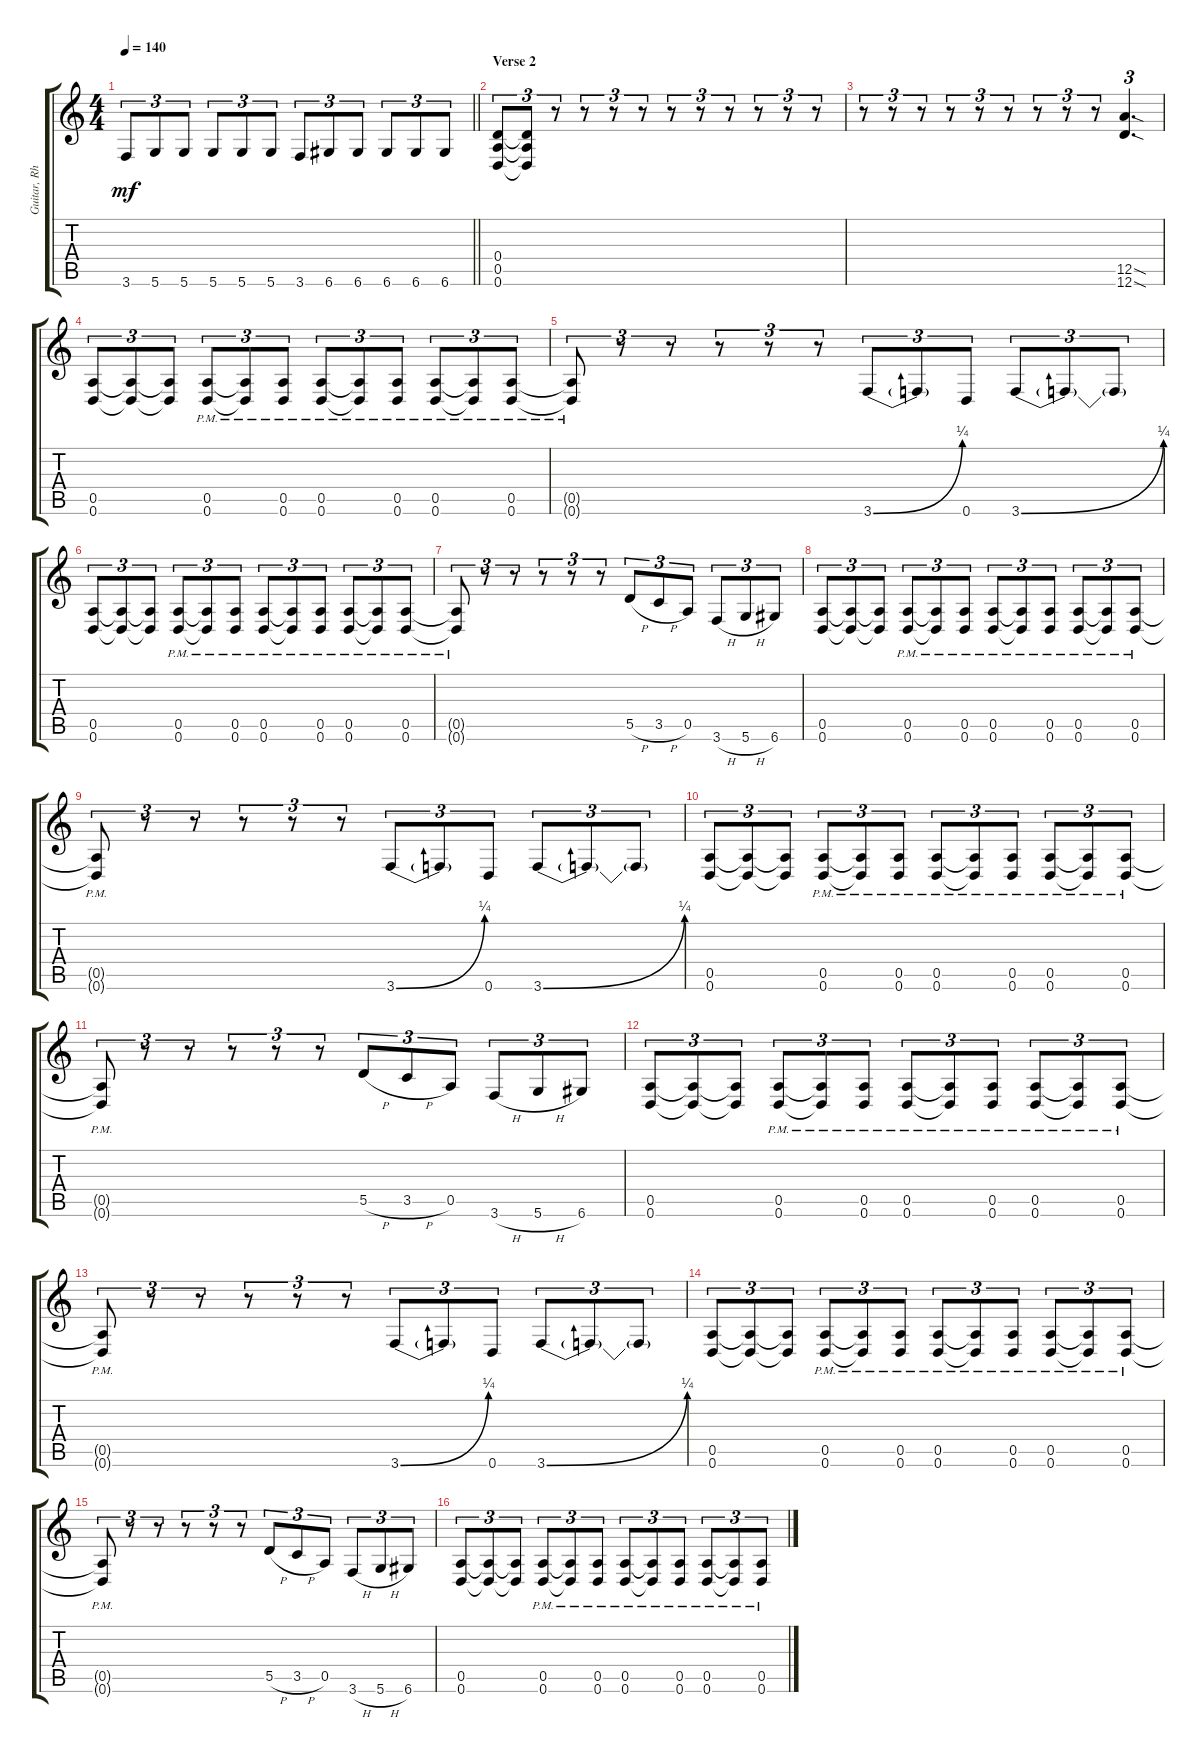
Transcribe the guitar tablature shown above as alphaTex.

\track ("Guitar, Rhythm" "Guitar, Rh") {instrument overdrivenguitar}
\staff {score tabs}
\tuning (E4 B3 G3 D3 A2 D2) {hide}
\ts (4 4)
\tempo 140
\clef g2
\barLineRight lightlight
\ks c
3.6.8{tu (3 2) dy mf} 5.6.8{tu (3 2)} 5.6.8{tu (3 2)} 5.6.8{tu (3 2)} 5.6.8{tu (3 2)} 5.6.8{tu (3 2)} 3.6.8{tu (3 2)} 6.6.8{tu (3 2)} 6.6.8{tu (3 2)} 6.6.8{tu (3 2)} 6.6.8{tu (3 2)} 6.6.8{tu (3 2)} |
\section ("" "Verse 2")
(0.4 0.5 0.6).8{tu (3 2)} (0.4{t} 0.5{t} 0.6{t}).8{tu (3 2)} r.8{tu (3 2)} r.8{tu (3 2)} r.8{tu (3 2)} r.8{tu (3 2)} r.8{tu (3 2)} r.8{tu (3 2)} r.8{tu (3 2)} r.8{tu (3 2)} r.8{tu (3 2)} r.8{tu (3 2)} |
r.8{tu (3 2)} r.8{tu (3 2)} r.8{tu (3 2)} r.8{tu (3 2)} r.8{tu (3 2)} r.8{tu (3 2)} r.8{tu (3 2)} r.8{tu (3 2)} r.8{tu (3 2)} (12.5{sod} 12.6{sod}).4{d tu (3 2)} |
(0.5 0.6).8{tu (3 2)} (0.5{t} 0.6{t}).8{tu (3 2)} (0.5{t} 0.6{t}).8{tu (3 2)} (0.5{pm} 0.6{pm}).8{tu (3 2)} (0.5{pm t} 0.6{pm t}).8{tu (3 2)} (0.5{pm} 0.6{pm}).8{tu (3 2)} (0.5{pm} 0.6{pm}).8{tu (3 2)} (0.5{pm t} 0.6{pm t}).8{tu (3 2)} (0.5{pm} 0.6{pm}).8{tu (3 2)} (0.5{pm} 0.6{pm}).8{tu (3 2)} (0.5{pm t} 0.6{pm t}).8{tu (3 2)} (0.5{pm} 0.6{pm}).8{tu (3 2)} |
(0.5{pm t} 0.6{pm t}).8{tu (3 2)} r.8{tu (3 2)} r.8{tu (3 2)} r.8{tu (3 2)} r.8{tu (3 2)} r.8{tu (3 2)} 3.6{be (bend 0 0 60 1)}.8{tu (3 2)} 3.6{t}.8{tu (3 2)} 0.6.8{tu (3 2)} 3.6{be (bend 0 0 60 1)}.8{tu (3 2)} 3.6{t}.8{tu (3 2)} 3.6{t}.8{tu (3 2)} |
(0.5 0.6).8{tu (3 2)} (0.5{t} 0.6{t}).8{tu (3 2)} (0.5{t} 0.6{t}).8{tu (3 2)} (0.5{pm} 0.6{pm}).8{tu (3 2)} (0.5{pm t} 0.6{pm t}).8{tu (3 2)} (0.5{pm} 0.6{pm}).8{tu (3 2)} (0.5{pm} 0.6{pm}).8{tu (3 2)} (0.5{pm t} 0.6{pm t}).8{tu (3 2)} (0.5{pm} 0.6{pm}).8{tu (3 2)} (0.5{pm} 0.6{pm}).8{tu (3 2)} (0.5{pm t} 0.6{pm t}).8{tu (3 2)} (0.5{pm} 0.6{pm}).8{tu (3 2)} |
(0.5{pm t} 0.6{pm t}).8{tu (3 2)} r.8{tu (3 2)} r.8{tu (3 2)} r.8{tu (3 2)} r.8{tu (3 2)} r.8{tu (3 2)} 5.5{h}.8{tu (3 2)} 3.5{h}.8{tu (3 2)} 0.5.8{tu (3 2)} 3.6{h}.8{tu (3 2)} 5.6{h}.8{tu (3 2)} 6.6.8{tu (3 2)} |
(0.5 0.6).8{tu (3 2)} (0.5{t} 0.6{t}).8{tu (3 2)} (0.5{t} 0.6{t}).8{tu (3 2)} (0.5{pm} 0.6{pm}).8{tu (3 2)} (0.5{pm t} 0.6{pm t}).8{tu (3 2)} (0.5{pm} 0.6{pm}).8{tu (3 2)} (0.5{pm} 0.6{pm}).8{tu (3 2)} (0.5{pm t} 0.6{pm t}).8{tu (3 2)} (0.5{pm} 0.6{pm}).8{tu (3 2)} (0.5{pm} 0.6{pm}).8{tu (3 2)} (0.5{pm t} 0.6{pm t}).8{tu (3 2)} (0.5{pm} 0.6{pm}).8{tu (3 2)} |
(0.5{pm t} 0.6{pm t}).8{tu (3 2)} r.8{tu (3 2)} r.8{tu (3 2)} r.8{tu (3 2)} r.8{tu (3 2)} r.8{tu (3 2)} 3.6{be (bend 0 0 60 1)}.8{tu (3 2)} 3.6{t}.8{tu (3 2)} 0.6.8{tu (3 2)} 3.6{be (bend 0 0 60 1)}.8{tu (3 2)} 3.6{t}.8{tu (3 2)} 3.6{t}.8{tu (3 2)} |
(0.5 0.6).8{tu (3 2)} (0.5{t} 0.6{t}).8{tu (3 2)} (0.5{t} 0.6{t}).8{tu (3 2)} (0.5{pm} 0.6{pm}).8{tu (3 2)} (0.5{pm t} 0.6{pm t}).8{tu (3 2)} (0.5{pm} 0.6{pm}).8{tu (3 2)} (0.5{pm} 0.6{pm}).8{tu (3 2)} (0.5{pm t} 0.6{pm t}).8{tu (3 2)} (0.5{pm} 0.6{pm}).8{tu (3 2)} (0.5{pm} 0.6{pm}).8{tu (3 2)} (0.5{pm t} 0.6{pm t}).8{tu (3 2)} (0.5{pm} 0.6{pm}).8{tu (3 2)} |
(0.5{pm t} 0.6{pm t}).8{tu (3 2)} r.8{tu (3 2)} r.8{tu (3 2)} r.8{tu (3 2)} r.8{tu (3 2)} r.8{tu (3 2)} 5.5{h}.8{tu (3 2)} 3.5{h}.8{tu (3 2)} 0.5.8{tu (3 2)} 3.6{h}.8{tu (3 2)} 5.6{h}.8{tu (3 2)} 6.6.8{tu (3 2)} |
(0.5 0.6).8{tu (3 2)} (0.5{t} 0.6{t}).8{tu (3 2)} (0.5{t} 0.6{t}).8{tu (3 2)} (0.5{pm} 0.6{pm}).8{tu (3 2)} (0.5{pm t} 0.6{pm t}).8{tu (3 2)} (0.5{pm} 0.6{pm}).8{tu (3 2)} (0.5{pm} 0.6{pm}).8{tu (3 2)} (0.5{pm t} 0.6{pm t}).8{tu (3 2)} (0.5{pm} 0.6{pm}).8{tu (3 2)} (0.5{pm} 0.6{pm}).8{tu (3 2)} (0.5{pm t} 0.6{pm t}).8{tu (3 2)} (0.5{pm} 0.6{pm}).8{tu (3 2)} |
(0.5{pm t} 0.6{pm t}).8{tu (3 2)} r.8{tu (3 2)} r.8{tu (3 2)} r.8{tu (3 2)} r.8{tu (3 2)} r.8{tu (3 2)} 3.6{be (bend 0 0 60 1)}.8{tu (3 2)} 3.6{t}.8{tu (3 2)} 0.6.8{tu (3 2)} 3.6{be (bend 0 0 60 1)}.8{tu (3 2)} 3.6{t}.8{tu (3 2)} 3.6{t}.8{tu (3 2)} |
(0.5 0.6).8{tu (3 2)} (0.5{t} 0.6{t}).8{tu (3 2)} (0.5{t} 0.6{t}).8{tu (3 2)} (0.5{pm} 0.6{pm}).8{tu (3 2)} (0.5{pm t} 0.6{pm t}).8{tu (3 2)} (0.5{pm} 0.6{pm}).8{tu (3 2)} (0.5{pm} 0.6{pm}).8{tu (3 2)} (0.5{pm t} 0.6{pm t}).8{tu (3 2)} (0.5{pm} 0.6{pm}).8{tu (3 2)} (0.5{pm} 0.6{pm}).8{tu (3 2)} (0.5{pm t} 0.6{pm t}).8{tu (3 2)} (0.5{pm} 0.6{pm}).8{tu (3 2)} |
(0.5{pm t} 0.6{pm t}).8{tu (3 2)} r.8{tu (3 2)} r.8{tu (3 2)} r.8{tu (3 2)} r.8{tu (3 2)} r.8{tu (3 2)} 5.5{h}.8{tu (3 2)} 3.5{h}.8{tu (3 2)} 0.5.8{tu (3 2)} 3.6{h}.8{tu (3 2)} 5.6{h}.8{tu (3 2)} 6.6.8{tu (3 2)} |
(0.5 0.6).8{tu (3 2)} (0.5{t} 0.6{t}).8{tu (3 2)} (0.5{t} 0.6{t}).8{tu (3 2)} (0.5{pm} 0.6{pm}).8{tu (3 2)} (0.5{pm t} 0.6{pm t}).8{tu (3 2)} (0.5{pm} 0.6{pm}).8{tu (3 2)} (0.5{pm} 0.6{pm}).8{tu (3 2)} (0.5{pm t} 0.6{pm t}).8{tu (3 2)} (0.5{pm} 0.6{pm}).8{tu (3 2)} (0.5{pm} 0.6{pm}).8{tu (3 2)} (0.5{pm t} 0.6{pm t}).8{tu (3 2)} (0.5{pm} 0.6{pm}).8{tu (3 2)}
